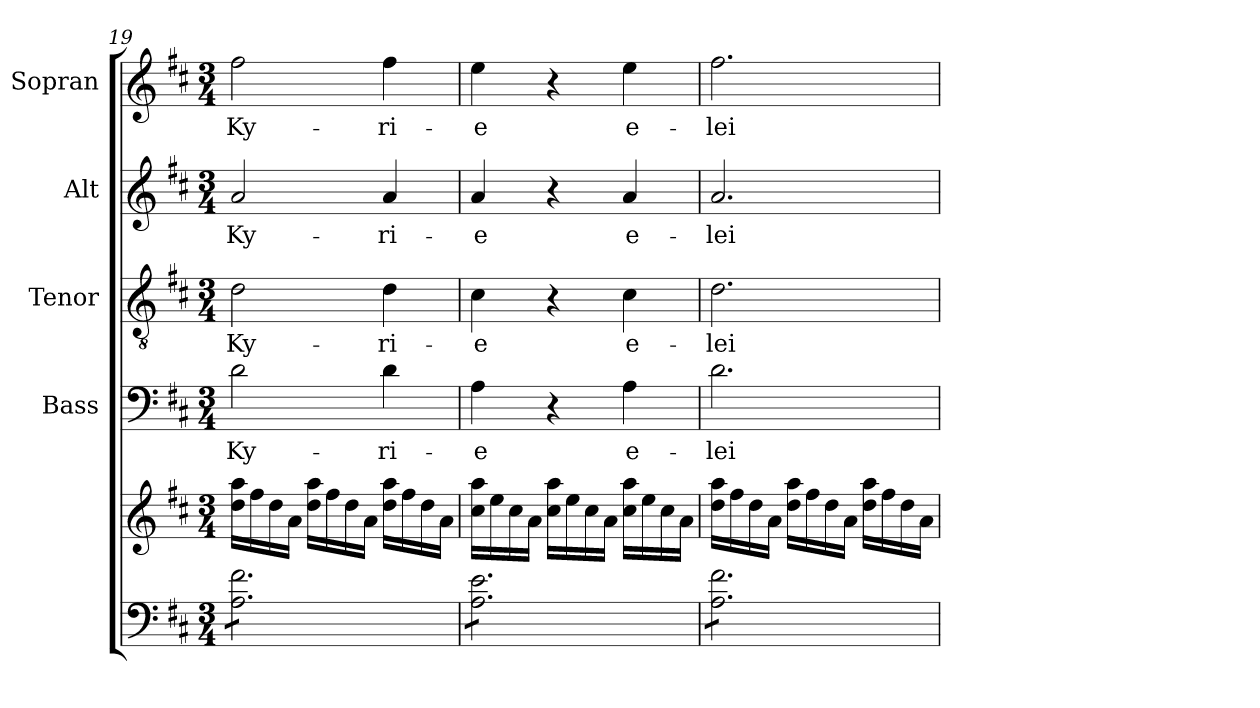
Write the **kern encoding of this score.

**kern	**kern	**kern	**text	**kern	**text	**kern	**text	**kern	**text
*part5	*part5	*part4	*part4	*part3	*part3	*part2	*part2	*part1	*part1
*staff6	*staff5	*staff4	*staff4	*staff3	*staff3	*staff2	*staff2	*staff1	*staff1
*	*	*I"Bass	*	*I"Tenor	*	*I"Alt	*	*I"Sopran	*
*	*	*I'B.	*	*I'T.	*	*I'A.	*	*I'S.	*
*clefF4	*clefG2	*clefF4	*	*clefGv2	*	*clefG2	*	*clefG2	*
*k[f#c#]	*k[f#c#]	*k[f#c#]	*	*k[f#c#]	*	*k[f#c#]	*	*k[f#c#]	*
*D:	*D:	*D:	*	*D:	*	*D:	*	*D:	*
*M3/4	*M3/4	*M3/4	*	*M3/4	*	*M3/4	*	*M3/4	*
=19	=19	=19	=19	=19	=19	=19	=19	=19	=19
!	!	!	!LO:LY:b	!	!LO:LY:b	!	!LO:LY:b	!	!LO:LY:b
*tremolo	*	*	*	*	*	*	*	*	*
8A\ 8f#\L	16dd\ 16aa\LL	2d\	Ky-	2d\	Ky-	2a/	Ky-	2ff#\	Ky-
.	16ff#\	.	.	.	.	.	.	.	.
8A\ 8f#\	16dd\	.	.	.	.	.	.	.	.
.	16a\JJ	.	.	.	.	.	.	.	.
8A\ 8f#\	16dd\ 16aa\LL	.	.	.	.	.	.	.	.
.	16ff#\	.	.	.	.	.	.	.	.
8A\ 8f#\	16dd\	.	.	.	.	.	.	.	.
.	16a\JJ	.	.	.	.	.	.	.	.
!	!	!	!LO:LY:b	!	!LO:LY:b	!	!LO:LY:b	!	!LO:LY:b
8A\ 8f#\	16dd\ 16aa\LL	4d\	-ri-	4d\	-ri-	4a/	-ri-	4ff#\	-ri-
.	16ff#\	.	.	.	.	.	.	.	.
8A\ 8f#\J	16dd\	.	.	.	.	.	.	.	.
.	16a\JJ	.	.	.	.	.	.	.	.
=20	=20	=20	=20	=20	=20	=20	=20	=20	=20
!	!	!	!LO:LY:b	!	!LO:LY:b	!	!LO:LY:b	!	!LO:LY:b
8A\ 8e\L	16cc#\ 16aa\LL	4A\	-e	4c#\	-e	4a/	-e	4ee\	-e
.	16ee\	.	.	.	.	.	.	.	.
8A\ 8e\	16cc#\	.	.	.	.	.	.	.	.
.	16a\JJ	.	.	.	.	.	.	.	.
8A\ 8e\	16cc#\ 16aa\LL	4r	.	4r	.	4r	.	4r	.
.	16ee\	.	.	.	.	.	.	.	.
8A\ 8e\	16cc#\	.	.	.	.	.	.	.	.
.	16a\JJ	.	.	.	.	.	.	.	.
!	!	!	!LO:LY:b	!	!LO:LY:b	!	!LO:LY:b	!	!LO:LY:b
8A\ 8e\	16cc#\ 16aa\LL	4A\	e-	4c#\	e-	4a/	e-	4ee\	e-
.	16ee\	.	.	.	.	.	.	.	.
8A\ 8e\J	16cc#\	.	.	.	.	.	.	.	.
.	16a\JJ	.	.	.	.	.	.	.	.
!!LO:LB:g=z
=21	=21	=21	=21	=21	=21	=21	=21	=21	=21
!	!	!	!LO:LY:b	!	!LO:LY:b	!	!LO:LY:b	!	!LO:LY:b
8A\ 8f#\L	16dd\ 16aa\LL	2.d\	-lei-	2.d\	-lei-	2.a/	-lei-	2.ff#\	-lei-
.	16ff#\	.	.	.	.	.	.	.	.
8A\ 8f#\	16dd\	.	.	.	.	.	.	.	.
.	16a\JJ	.	.	.	.	.	.	.	.
8A\ 8f#\	16dd\ 16aa\LL	.	.	.	.	.	.	.	.
.	16ff#\	.	.	.	.	.	.	.	.
8A\ 8f#\	16dd\	.	.	.	.	.	.	.	.
.	16a\JJ	.	.	.	.	.	.	.	.
8A\ 8f#\	16dd\ 16aa\LL	.	.	.	.	.	.	.	.
.	16ff#\	.	.	.	.	.	.	.	.
8A\ 8f#\J	16dd\	.	.	.	.	.	.	.	.
*Xtremolo	*	*	*	*	*	*	*	*	*
.	16a\JJ	.	.	.	.	.	.	.	.
=	=	=	=	=	=	=	=	=	=
*-	*-	*-	*-	*-	*-	*-	*-	*-	*-
